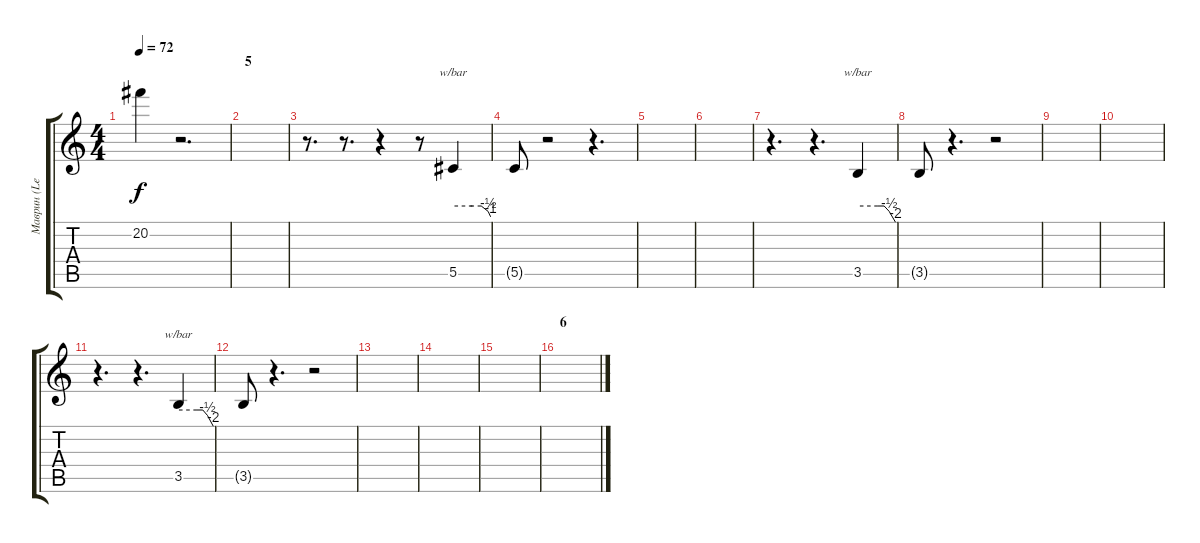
\track ("Маврин (Lead-2)" "Маврин (Le") {instrument distortionguitar}
\staff {score tabs}
\tuning (Eb4 Bb3 Gb3 Db3 Ab2 Eb2) {hide}
\ts (4 4)
\tempo 72
\clef g2
\ks c
20.2{t}.4{dy f} r.2{d} |
\section ("" "5")
|
r.8{d} r.8{d} r.4 r.8 5.5.4{tbe (custom default 0 0 31 0 45 0 56 -2 60 -4) volume 8 balance 8} |
5.5{t}.8 r.2 r.4{d} |
|
|
r.4{d} r.4{d} 3.5.4{tbe (custom default 0 0 32 0 42 0 50 -2 60 -8)} |
3.5{t}.8 r.4{d} r.2 |
|
|
r.4{d} r.4{d} 3.5.4{tbe (custom default 0 0 32 0 42 0 50 -2 60 -8)} |
3.5{t}.8 r.4{d} r.2 |
|
|
|
\section ("" "6")
